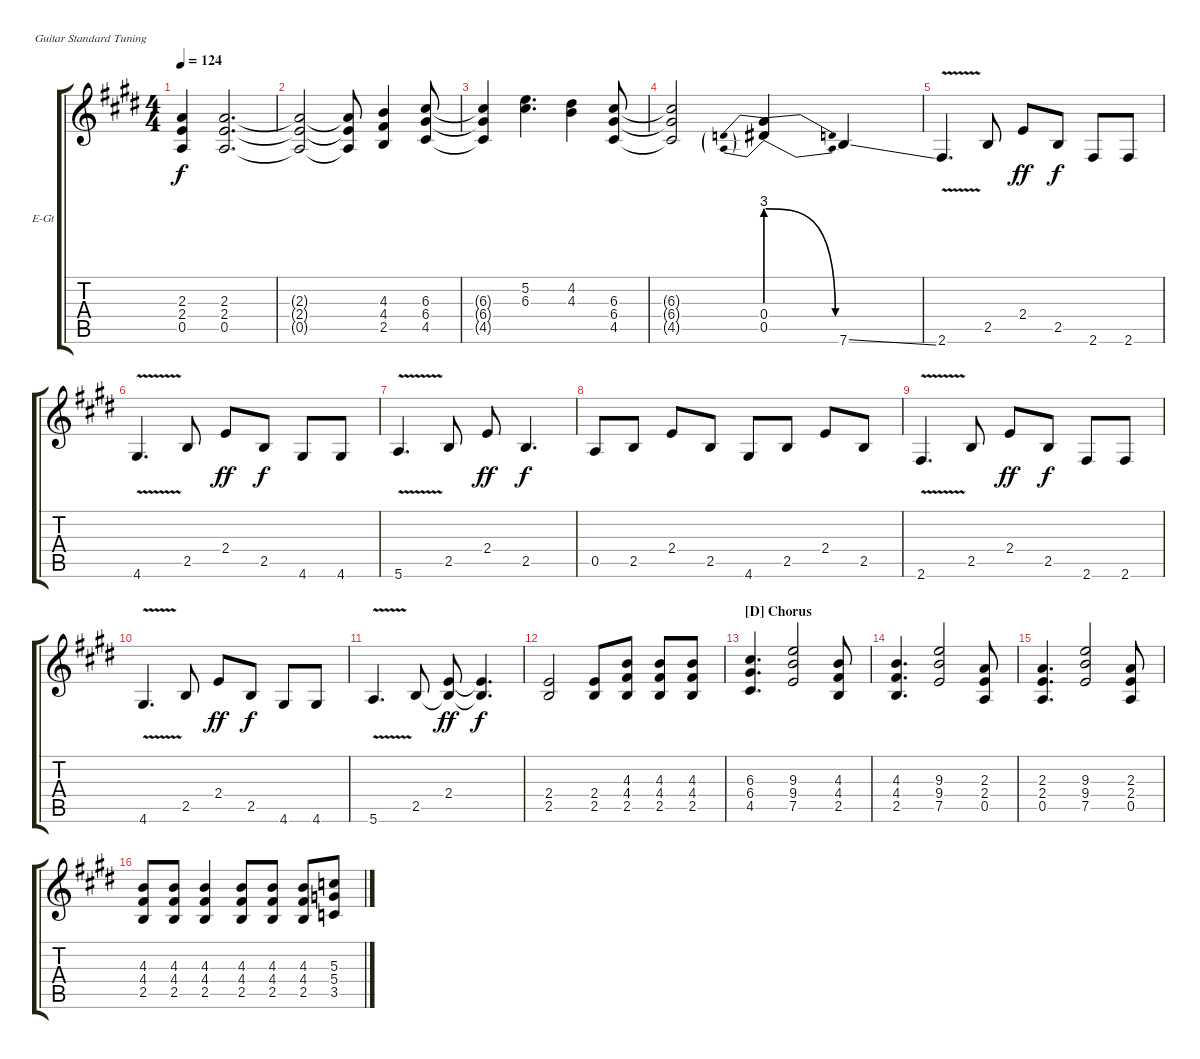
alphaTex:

\defaultSystemsLayout 4
\bracketExtendMode groupsimilarinstruments
\firstSystemTrackNameOrientation horizontal
\otherSystemsTrackNameOrientation horizontal
\track ("Electric Guitar" "E-Gt") {instrument overdrivenguitar}
\staff {score tabs}
\tuning (E4 B3 G3 D3 A2 E2)
\ts (4 4)
\tempo 124
\clef g2
\scale
0.333333
\ks e
(2.3{t} 2.4{t} 0.5{t}).4{dy f} (2.3 2.4 0.5).2{d} |
\scale
0.333333 (2.3{t} 2.4{t} 0.5{t}).2 (2.3{t} 2.4{t} 0.5{t}).8 (4.3 4.4 2.5).4 (6.3 6.4 4.5).8 |
\scale
0.333333 (6.3{t} 6.4{t} 4.5{t}).4 (5.2 6.3).4{d} (4.2 4.3).4 (6.3 6.4 4.5).8 |
\scale
0.333333 (6.3{t} 6.4{t} 4.5{t}).2 (0.4{be (prebendrelease 0 12 60 0)} 0.5{be (prebendrelease 0 12 60 0)}).4 7.6{ss}.4 |
\scale
0.333333 2.6{v}.4{d} 2.5.8 2.4.8{dy ff} 2.5.8{dy f} 2.6.8 2.6.8 |
\scale
0.333333 4.6{v}.4{d} 2.5.8 2.4.8{dy ff} 2.5.8{dy f} 4.6.8 4.6.8 |
\scale
0.333333 5.6{v}.4{d} 2.5.8 2.4.8{dy ff} 2.5.4{d dy f} |
\scale
0.333333 0.5.8 2.5.8 2.4.8 2.5.8 4.6.8 2.5.8 2.4.8 2.5.8 |
\scale
0.333333 2.6{v}.4{d} 2.5.8 2.4.8{dy ff} 2.5.8{dy f} 2.6.8 2.6.8 |
\scale
0.333333 4.6{v}.4{d} 2.5.8 2.4.8{dy ff} 2.5.8{dy f} 4.6.8 4.6.8 |
\scale
0.333333 5.6{v}.4{d} 2.5.8 (2.4 2.5{t}).8{dy ff} (2.4{t} 2.5{t}).4{d dy f} |
\scale
0.333333 (2.4 2.5).2 (2.4 2.5).8 (4.3 4.4 2.5).8 (4.3 4.4 2.5).8 (4.3 4.4 2.5).8 |
\section ("D" "Chorus")
\scale
0.333333 (6.3 6.4 4.5).4{d} (9.3 9.4 7.5).2 (4.3 4.4 2.5).8 |
\scale
0.333333 (4.3 4.4 2.5).4{d} (9.3 9.4 7.5).2 (2.3 2.4 0.5).8 |
\scale
0.333333 (2.3 2.4 0.5).4{d} (9.3 9.4 7.5).2 (2.3 2.4 0.5).8 |
\scale
0.333333 (4.3 4.4 2.5).8 (4.3 4.4 2.5).8 (4.3 4.4 2.5).4 (4.3 4.4 2.5).8 (4.3 4.4 2.5).8 (4.3 4.4 2.5).8 (5.3 5.4 3.5).8
